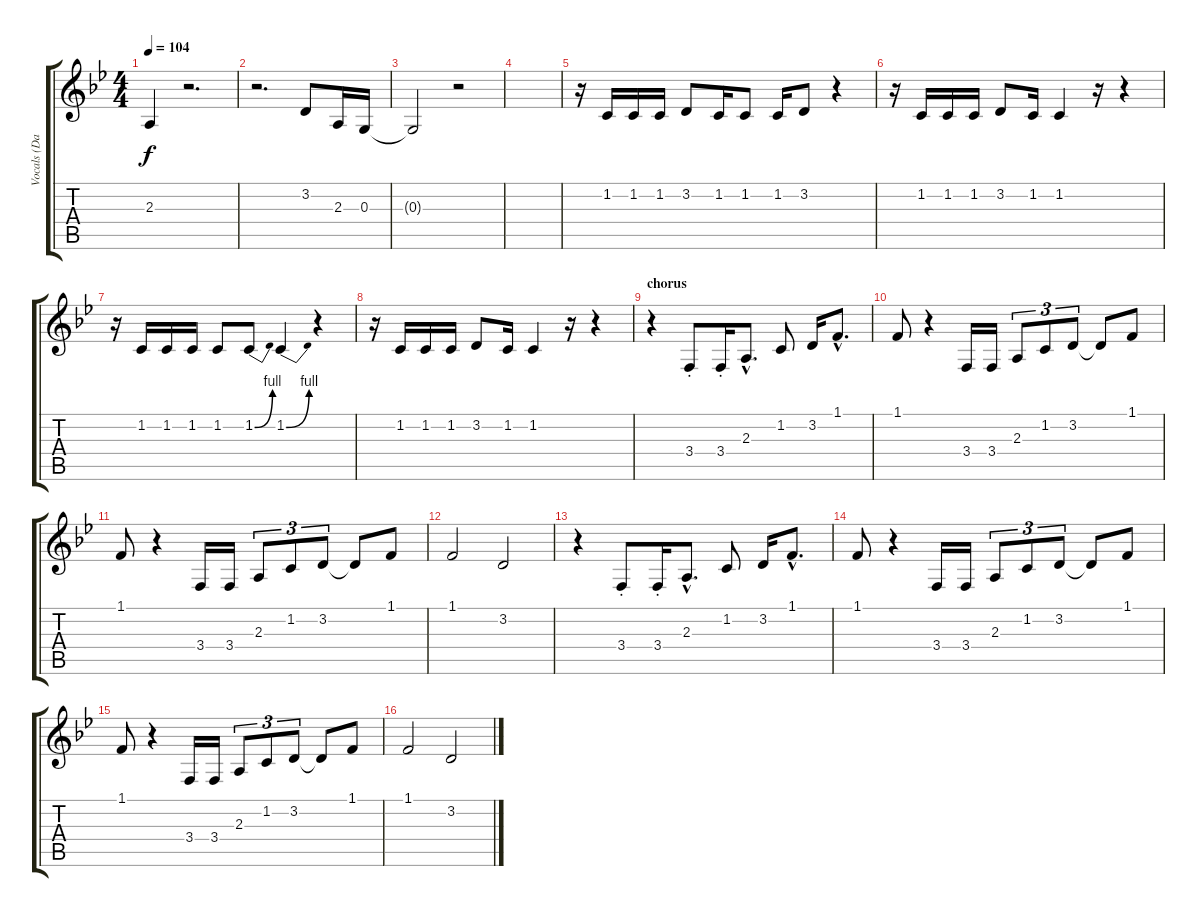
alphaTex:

\track ("Vocals (Davies)" "Vocals (Da") {instrument flute}
\staff {score tabs}
\tuning (E4 B3 G3 D3 A2 E2) {hide}
\ts (4 4)
\tempo 104
\clef g2
\ks bb
2.3{t}.4{dy f} r.2{d} |
r.2{d} 3.2.8 2.3.16 0.3.16 |
0.3{t}.2 r.2 |
|
r.16 1.2.16 1.2.16 1.2.16 3.2.8 1.2.16 1.2.8 1.2.16 3.2.8 r.4 |
r.16 1.2.16 1.2.16 1.2.16 3.2.8 1.2.16 1.2.4 r.16 r.4 |
r.16 1.2.16 1.2.16 1.2.16 1.2.8 1.2{be (bend 0 0 60 4)}.8 1.2{be (bend 0 0 60 4)}.4 r.4 |
r.16 1.2.16 1.2.16 1.2.16 3.2.8 1.2.16 1.2.4 r.16 r.4 |
\section ("" "chorus")
r.4 3.4{st}.8 3.4{st}.16 2.3{hac}.8{d} 1.2.8 3.2.16 1.1{hac}.8{d} |
1.1.8 r.4 3.4.16 3.4.16 2.3.8{tu (3 2)} 1.2.8{tu (3 2)} 3.2.8{tu (3 2)} 3.2{t}.8 1.1.8 |
1.1.8 r.4 3.4.16 3.4.16 2.3.8{tu (3 2)} 1.2.8{tu (3 2)} 3.2.8{tu (3 2)} 3.2{t}.8 1.1.8 |
1.1.2 3.2.2 |
r.4 3.4{st}.8 3.4{st}.16 2.3{hac}.8{d} 1.2.8 3.2.16 1.1{hac}.8{d} |
1.1.8 r.4 3.4.16 3.4.16 2.3.8{tu (3 2)} 1.2.8{tu (3 2)} 3.2.8{tu (3 2)} 3.2{t}.8 1.1.8 |
1.1.8 r.4 3.4.16 3.4.16 2.3.8{tu (3 2)} 1.2.8{tu (3 2)} 3.2.8{tu (3 2)} 3.2{t}.8 1.1.8 |
1.1.2 3.2.2
